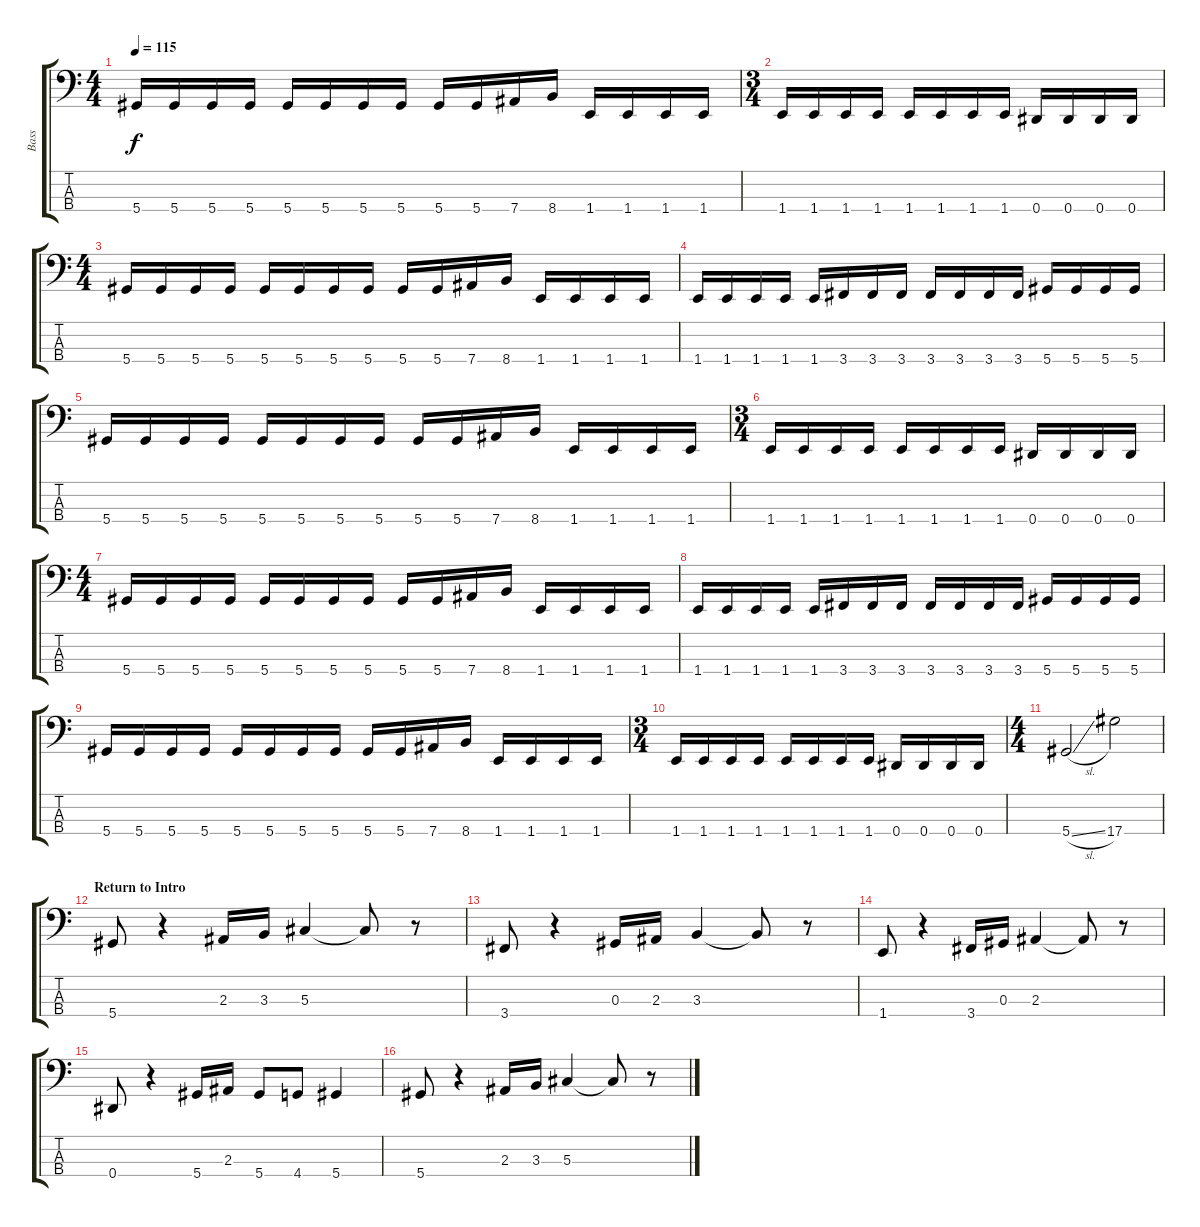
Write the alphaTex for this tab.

\track ("Bass" "Bass") {instrument electricbassfinger}
\staff {score tabs}
\tuning (Gb2 Db2 Ab1 Eb1) {hide}
\ts (4 4)
\tempo 115
\clef f4
\ks c
5.4.16{dy f} 5.4.16 5.4.16 5.4.16 5.4.16 5.4.16 5.4.16 5.4.16 5.4.16 5.4.16 7.4.16 8.4.16 1.4.16 1.4.16 1.4.16 1.4.16 |
\ts (3 4)
1.4.16 1.4.16 1.4.16 1.4.16 1.4.16 1.4.16 1.4.16 1.4.16 0.4.16 0.4.16 0.4.16 0.4.16 |
\ts (4 4)
5.4.16 5.4.16 5.4.16 5.4.16 5.4.16 5.4.16 5.4.16 5.4.16 5.4.16 5.4.16 7.4.16 8.4.16 1.4.16 1.4.16 1.4.16 1.4.16 |
1.4.16 1.4.16 1.4.16 1.4.16 1.4.16 3.4.16 3.4.16 3.4.16 3.4.16 3.4.16 3.4.16 3.4.16 5.4.16 5.4.16 5.4.16 5.4.16 |
5.4.16 5.4.16 5.4.16 5.4.16 5.4.16 5.4.16 5.4.16 5.4.16 5.4.16 5.4.16 7.4.16 8.4.16 1.4.16 1.4.16 1.4.16 1.4.16 |
\ts (3 4)
1.4.16 1.4.16 1.4.16 1.4.16 1.4.16 1.4.16 1.4.16 1.4.16 0.4.16 0.4.16 0.4.16 0.4.16 |
\ts (4 4)
5.4.16 5.4.16 5.4.16 5.4.16 5.4.16 5.4.16 5.4.16 5.4.16 5.4.16 5.4.16 7.4.16 8.4.16 1.4.16 1.4.16 1.4.16 1.4.16 |
1.4.16 1.4.16 1.4.16 1.4.16 1.4.16 3.4.16 3.4.16 3.4.16 3.4.16 3.4.16 3.4.16 3.4.16 5.4.16 5.4.16 5.4.16 5.4.16 |
5.4.16 5.4.16 5.4.16 5.4.16 5.4.16 5.4.16 5.4.16 5.4.16 5.4.16 5.4.16 7.4.16 8.4.16 1.4.16 1.4.16 1.4.16 1.4.16 |
\ts (3 4)
1.4.16 1.4.16 1.4.16 1.4.16 1.4.16 1.4.16 1.4.16 1.4.16 0.4.16 0.4.16 0.4.16 0.4.16 |
\ts (4 4)
5.4{sl}.2 17.4.2 |
\section ("" "Return to Intro")
5.4.8 r.4 2.3.16 3.3.16 5.3.4 5.3{t}.8 r.8 |
3.4.8 r.4 0.3.16 2.3.16 3.3.4 3.3{t}.8 r.8 |
1.4.8 r.4 3.4.16 0.3.16 2.3.4 2.3{t}.8 r.8 |
0.4.8 r.4 5.4.16 2.3.16 5.4.8 4.4.8 5.4.4 |
5.4.8 r.4 2.3.16 3.3.16 5.3.4 5.3{t}.8 r.8
